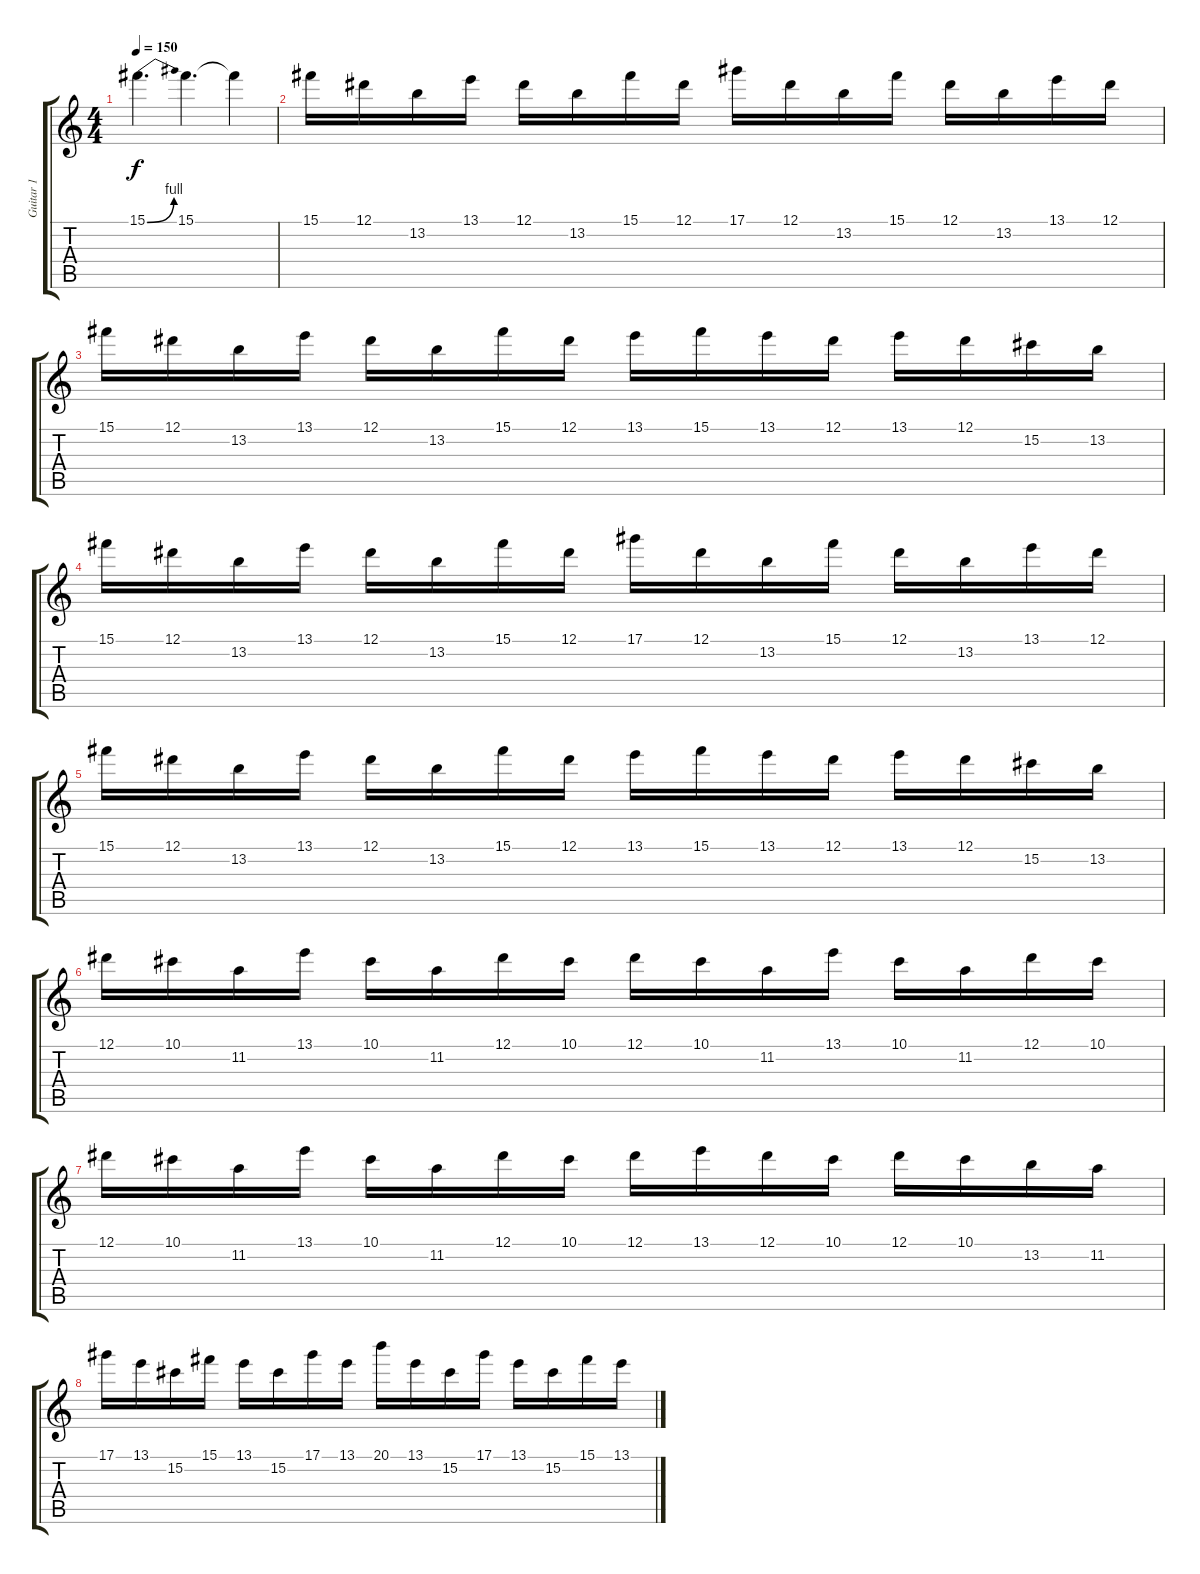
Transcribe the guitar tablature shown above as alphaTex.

\track ("Guitar 1" "Guitar 1") {instrument distortionguitar}
\staff {score tabs}
\tuning (Eb4 Bb3 Gb3 Db3 Ab2 Eb2) {hide}
\ts (4 4)
\tempo 150
\clef g2
\ks c
15.1{be (bend 0 0 60 4)}.4{d dy f} 15.1.4{d} 15.1{t}.4 |
15.1.16 12.1.16 13.2.16 13.1.16 12.1.16 13.2.16 15.1.16 12.1.16 17.1.16 12.1.16 13.2.16 15.1.16 12.1.16 13.2.16 13.1.16 12.1.16 |
15.1.16 12.1.16 13.2.16 13.1.16 12.1.16 13.2.16 15.1.16 12.1.16 13.1.16 15.1.16 13.1.16 12.1.16 13.1.16 12.1.16 15.2.16 13.2.16 |
15.1.16 12.1.16 13.2.16 13.1.16 12.1.16 13.2.16 15.1.16 12.1.16 17.1.16 12.1.16 13.2.16 15.1.16 12.1.16 13.2.16 13.1.16 12.1.16 |
15.1.16 12.1.16 13.2.16 13.1.16 12.1.16 13.2.16 15.1.16 12.1.16 13.1.16 15.1.16 13.1.16 12.1.16 13.1.16 12.1.16 15.2.16 13.2.16 |
12.1.16 10.1.16 11.2.16 13.1.16 10.1.16 11.2.16 12.1.16 10.1.16 12.1.16 10.1.16 11.2.16 13.1.16 10.1.16 11.2.16 12.1.16 10.1.16 |
12.1.16 10.1.16 11.2.16 13.1.16 10.1.16 11.2.16 12.1.16 10.1.16 12.1.16 13.1.16 12.1.16 10.1.16 12.1.16 10.1.16 13.2.16 11.2.16 |
17.1.16 13.1.16 15.2.16 15.1.16 13.1.16 15.2.16 17.1.16 13.1.16 20.1.16 13.1.16 15.2.16 17.1.16 13.1.16 15.2.16 15.1.16 13.1.16
